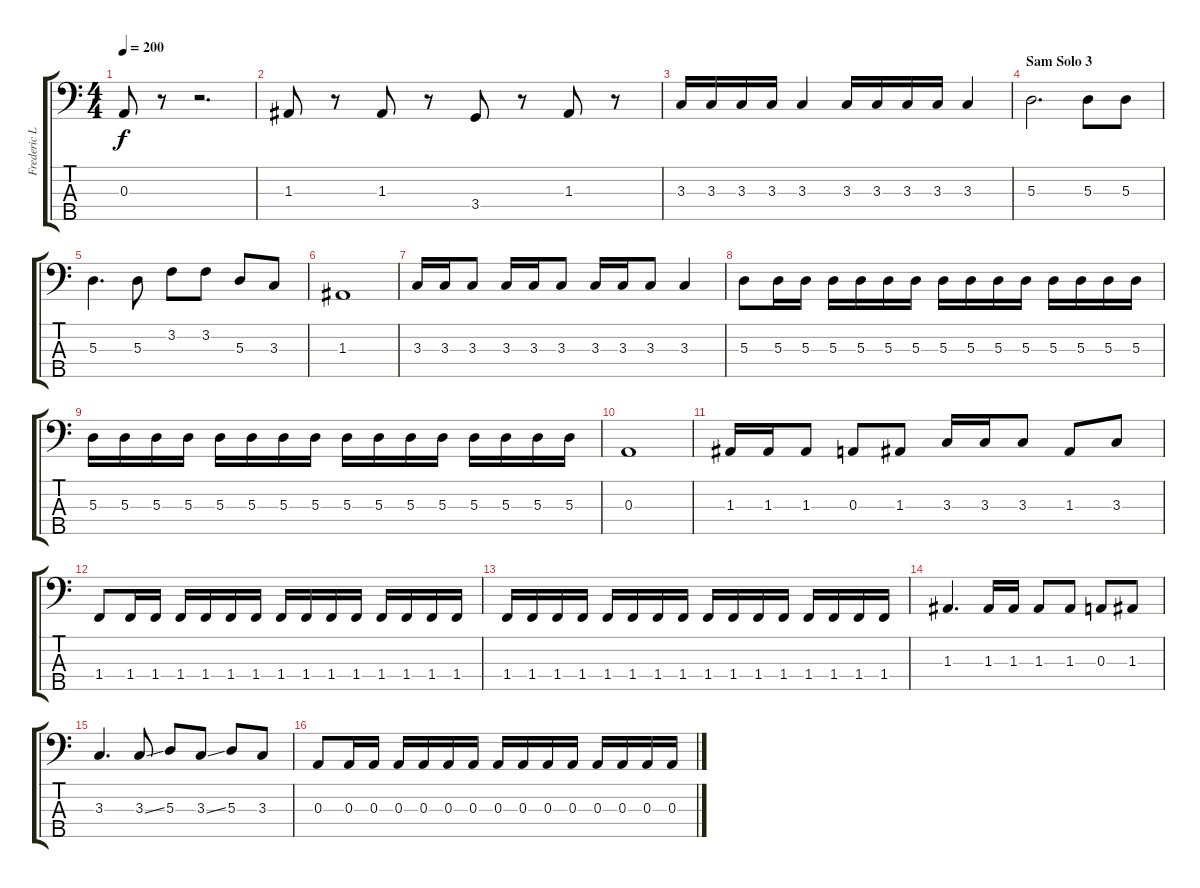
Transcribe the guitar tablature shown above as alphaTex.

\track ("Frederic Leclercq | Bass" "Frederic L") {instrument electricbassfinger}
\staff {score tabs}
\tuning (G2 D2 A1 E1 B0) {hide}
\ts (4 4)
\tempo 200
\clef f4
\ks c
0.3.8{dy f} r.8 r.2{d} |
1.3.8 r.8 1.3.8 r.8 3.4.8 r.8 1.3.8 r.8 |
3.3.16 3.3.16 3.3.16 3.3.16 3.3.4 3.3.16 3.3.16 3.3.16 3.3.16 3.3.4 |
\section ("" "Sam Solo 3")
5.3.2{d} 5.3.8 5.3.8 |
5.3.4{d} 5.3.8 3.2.8 3.2.8 5.3.8 3.3.8 |
1.3.1 |
3.3.16 3.3.16 3.3.8 3.3.16 3.3.16 3.3.8 3.3.16 3.3.16 3.3.8 3.3.4 |
5.3.8 5.3.16 5.3.16 5.3.16 5.3.16 5.3.16 5.3.16 5.3.16 5.3.16 5.3.16 5.3.16 5.3.16 5.3.16 5.3.16 5.3.16 |
5.3.16 5.3.16 5.3.16 5.3.16 5.3.16 5.3.16 5.3.16 5.3.16 5.3.16 5.3.16 5.3.16 5.3.16 5.3.16 5.3.16 5.3.16 5.3.16 |
0.3.1 |
1.3.16 1.3.16 1.3.8 0.3.8 1.3.8 3.3.16 3.3.16 3.3.8 1.3.8 3.3.8 |
1.4.8 1.4.16 1.4.16 1.4.16 1.4.16 1.4.16 1.4.16 1.4.16 1.4.16 1.4.16 1.4.16 1.4.16 1.4.16 1.4.16 1.4.16 |
1.4.16 1.4.16 1.4.16 1.4.16 1.4.16 1.4.16 1.4.16 1.4.16 1.4.16 1.4.16 1.4.16 1.4.16 1.4.16 1.4.16 1.4.16 1.4.16 |
1.3.4{d} 1.3.16 1.3.16 1.3.8 1.3.8 0.3.8 1.3.8 |
3.3.4{d} 3.3{ss}.8 5.3.8 3.3{ss}.8 5.3.8 3.3.8 |
0.3.8 0.3.16 0.3.16 0.3.16 0.3.16 0.3.16 0.3.16 0.3.16 0.3.16 0.3.16 0.3.16 0.3.16 0.3.16 0.3.16 0.3.16
